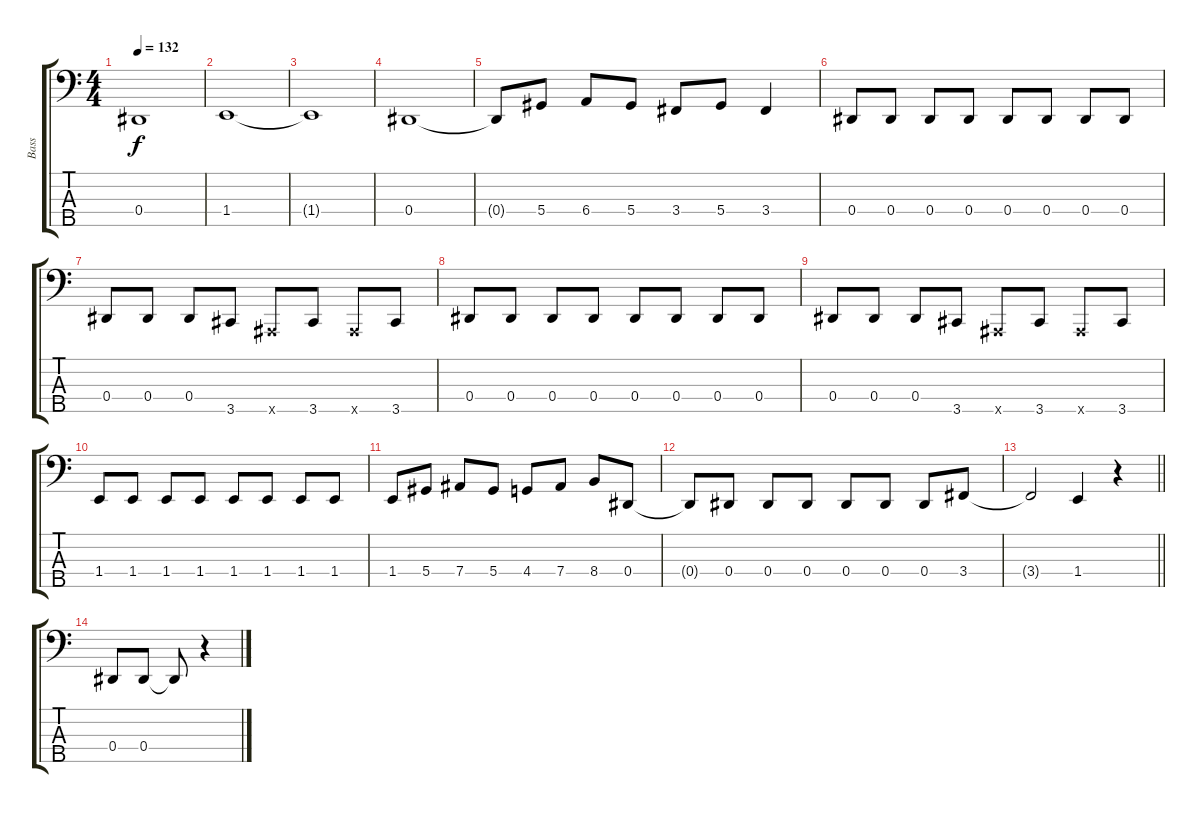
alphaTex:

\track ("Bass" "Bass") {instrument electricbasspick}
\staff {score tabs}
\tuning (Gb2 Db2 Ab1 Eb1 Bb0) {hide}
\ts (4 4)
\tempo 132
\clef f4
\ks c
0.4{t}.1{dy f} |
1.4.1 |
1.4{t}.1 |
0.4.1 |
0.4{t}.8 5.4.8 6.4.8 5.4.8 3.4.8 5.4.8 3.4.4 |
0.4.8 0.4.8 0.4.8 0.4.8 0.4.8 0.4.8 0.4.8 0.4.8 |
0.4.8 0.4.8 0.4.8 3.5.8{instrument slapbass1} 0.5{x}.8 3.5.8 0.5{x}.8 3.5.8 |
0.4.8{instrument electricbasspick} 0.4.8 0.4.8 0.4.8 0.4.8 0.4.8 0.4.8 0.4.8 |
0.4.8 0.4.8 0.4.8 3.5.8{instrument slapbass1} 0.5{x}.8 3.5.8 0.5{x}.8 3.5.8 |
1.4.8{instrument electricbasspick} 1.4.8 1.4.8 1.4.8 1.4.8 1.4.8 1.4.8 1.4.8 |
1.4.8 5.4.8 7.4.8 5.4.8 4.4.8 7.4.8 8.4.8 0.4.8 |
0.4{t}.8 0.4.8 0.4.8 0.4.8 0.4.8 0.4.8 0.4.8 3.4.8 |
\barLineRight lightlight
3.4{t}.2 1.4.4 r.4 |
0.4.8 0.4.8 0.4{t}.8 r.4
